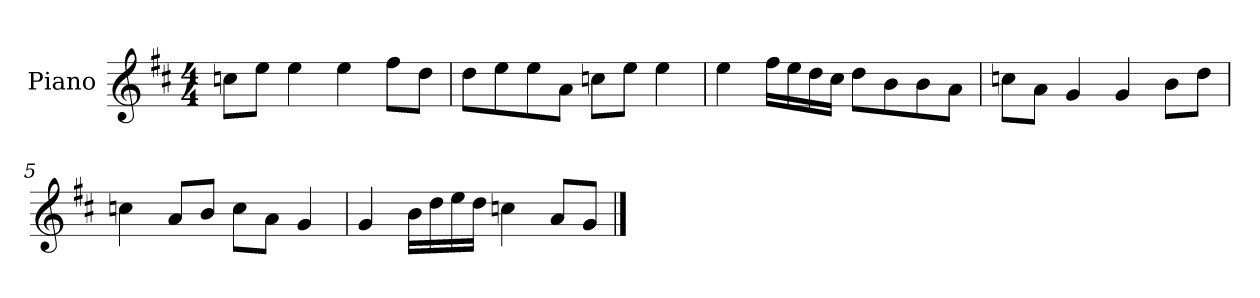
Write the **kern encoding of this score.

**kern
*part1
*staff1
*I"Piano
*I'P-no
*clefG2
*k[f#c#]
*M4/4
*MM90
=1
8ccn\L
8ee\J
4ee\
4ee\
8ff#\L
8dd\J
=2
8dd\L
8ee\
8ee\
8a\J
8ccn\L
8ee\J
4ee\
=3
4ee\
16ff#\LL
16ee\
16dd\
16cc#\JJ
8dd\L
8b\
8b\
8a\J
=4
8ccn\L
8a\J
4g/
4g/
8b\L
8dd\J
=5
4ccn\
8a/L
8b/J
8cc\L
8a\J
4g/
!!LO:LB:g=z
=6
4g/
16b\LL
16dd\
16ee\
16dd\JJ
4ccn\
8a/L
8g/J
==
*-
